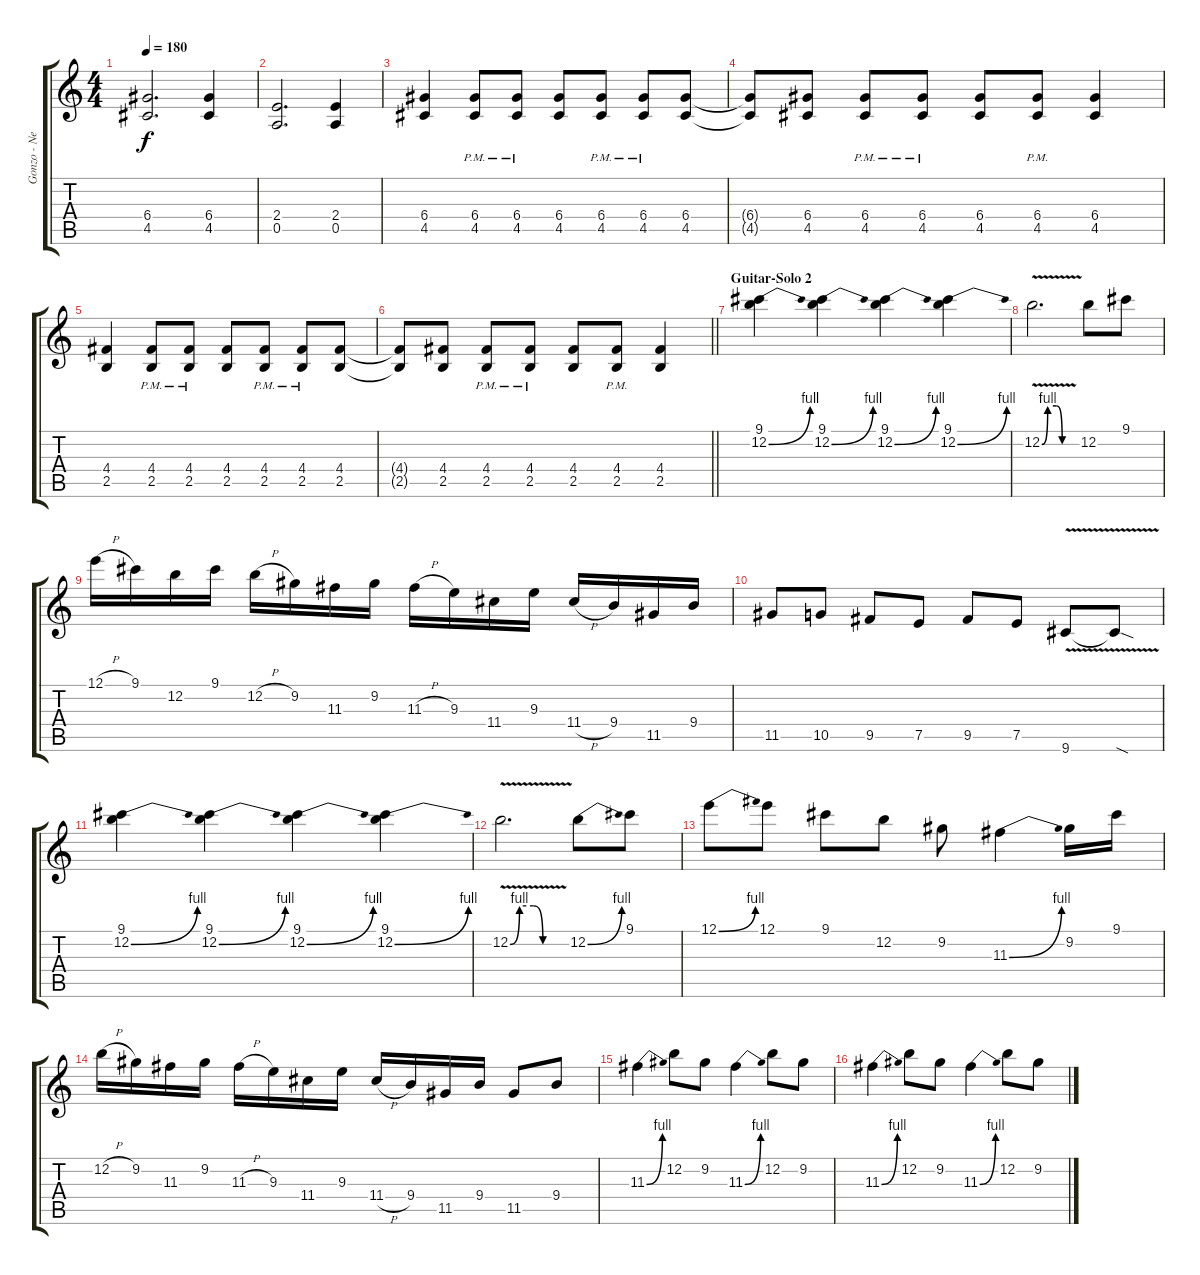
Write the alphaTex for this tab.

\track ("Gonzo - Neck 2" "Gonzo - Ne") {instrument distortionguitar}
\staff {score tabs}
\tuning (E4 B3 G3 D3 A2 E2) {hide}
\ts (4 4)
\tempo 180
\clef g2
\ks c
(6.4 4.5).2{d dy f} (6.4 4.5).4 |
(2.4 0.5).2{d} (2.4 0.5).4 |
(6.4 4.5).4 (6.4{pm} 4.5{pm}).8 (6.4{pm} 4.5{pm}).8 (6.4 4.5).8 (6.4{pm} 4.5{pm}).8 (6.4{pm} 4.5{pm}).8 (6.4 4.5).8 |
(6.4{t} 4.5{t}).8 (6.4 4.5).8 (6.4{pm} 4.5{pm}).8 (6.4{pm} 4.5{pm}).8 (6.4 4.5).8 (6.4{pm} 4.5{pm}).8 (6.4 4.5).4 |
(4.4 2.5).4 (4.4{pm} 2.5{pm}).8 (4.4{pm} 2.5{pm}).8 (4.4 2.5).8 (4.4{pm} 2.5{pm}).8 (4.4{pm} 2.5{pm}).8 (4.4 2.5).8 |
\barLineRight lightlight
(4.4{t} 2.5{t}).8 (4.4 2.5).8 (4.4{pm} 2.5{pm}).8 (4.4{pm} 2.5{pm}).8 (4.4 2.5).8 (4.4{pm} 2.5{pm}).8 (4.4 2.5).4 |
\section ("" "Guitar-Solo 2")
(9.1 12.2{be (bend 0 0 60 4)}).4{volume 11} (9.1 12.2{be (bend 0 0 60 4)}).4 (9.1 12.2{be (bend 0 0 60 4)}).4 (9.1 12.2{be (bend 0 0 60 4)}).4 |
12.2{be (custom 0 0 10 4 25 4 35 0 60 0) v}.2{d} 12.2.8 9.1.8 |
12.1{h}.16 9.1.16 12.2.16 9.1.16 12.2{h}.16 9.2.16 11.3.16 9.2.16 11.3{h}.16 9.3.16 11.4.16 9.3.16 11.4{h}.16 9.4.16 11.5.16 9.4.16 |
11.5.8 10.5.8 9.5.8 7.5.8 9.5.8 7.5.8 9.6{v}.8 9.6{sod t}.8 |
(9.1 12.2{be (bend 0 0 60 4)}).4 (9.1 12.2{be (bend 0 0 60 4)}).4 (9.1 12.2{be (bend 0 0 60 4)}).4 (9.1 12.2{be (bend 0 0 60 4)}).4 |
12.2{be (custom 0 0 10 4 25 4 35 0 60 0) v}.2{d} 12.2{be (bend 0 0 60 4)}.8 9.1.8 |
12.1{be (bend 0 0 60 4)}.8 12.1.8 9.1.8 12.2.8 9.2.8 11.3{be (bend 0 0 60 4)}.4 9.2.16 9.1.16 |
12.2{h}.16 9.2.16 11.3.16 9.2.16 11.3{h}.16 9.3.16 11.4.16 9.3.16 11.4{h}.16 9.4.16 11.5.16 9.4.16 11.5.8 9.4.8 |
11.3{be (bend 0 0 60 4)}.4 12.2.8 9.2.8 11.3{be (bend 0 0 60 4)}.4 12.2.8 9.2.8 |
11.3{be (bend 0 0 60 4)}.4 12.2.8 9.2.8 11.3{be (bend 0 0 60 4)}.4 12.2.8 9.2.8
